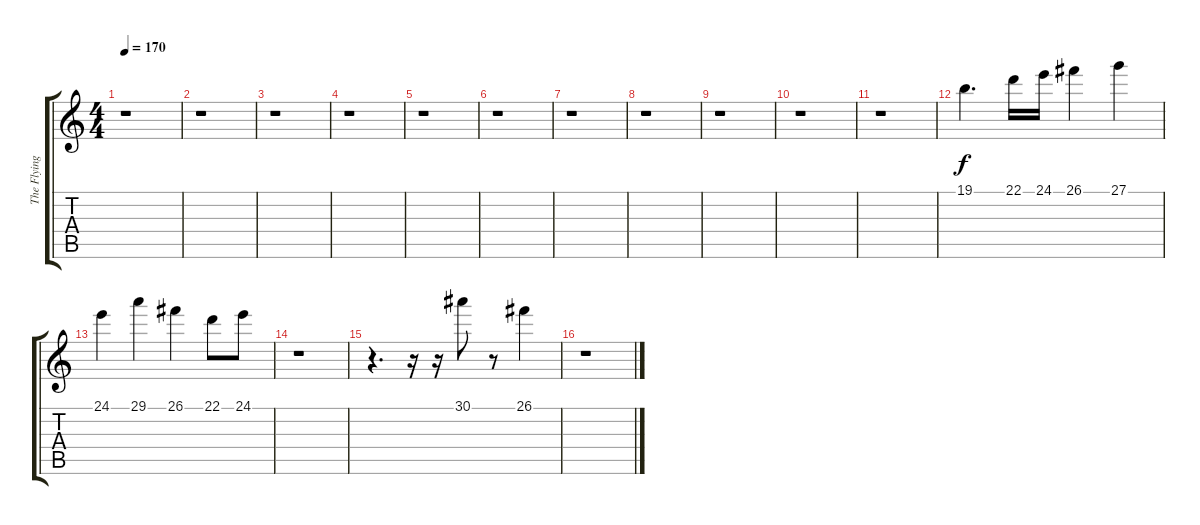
\track ("The Flying Flute" "The Flying") {instrument flute}
\staff {score tabs}
\tuning (E4 B3 G3 D3 A2 E2) {hide}
\ts (4 4)
\tempo 170
\clef g2
\ks c
r.1{dy ff} |
r.1 |
r.1 |
r.1 |
r.1 |
r.1 |
r.1 |
r.1 |
r.1 |
r.1 |
r.1 |
19.1.4{d dy f} 22.1.16 24.1.16 26.1.4 27.1.4 |
24.1.4 29.1.4 26.1.4 22.1.8 24.1.8 |
r.1 |
r.4{d} r.16 r.16 30.1.8 r.8 26.1.4 |
r.1
